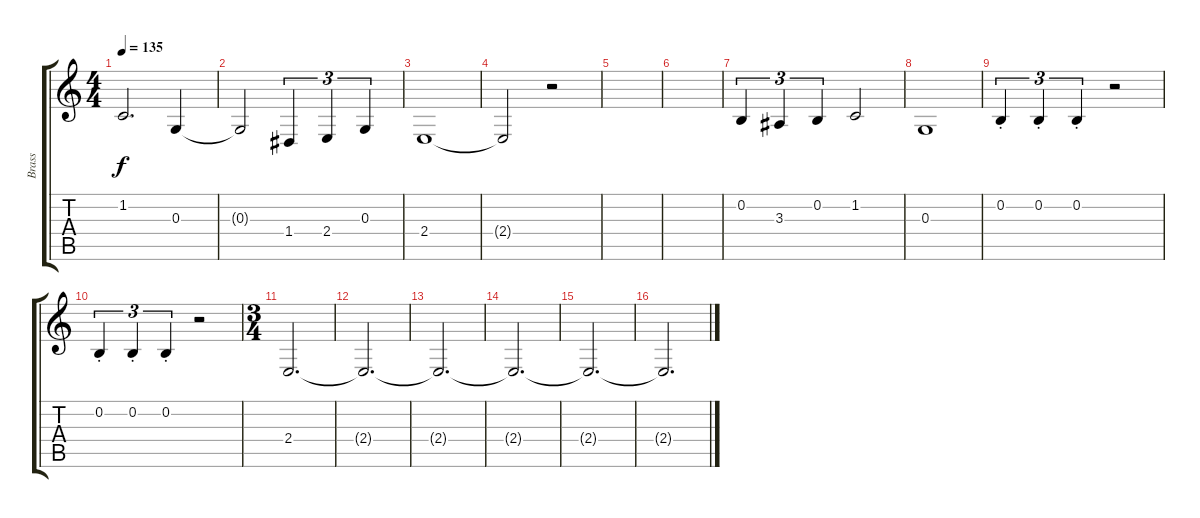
\track ("Brass" "Brass") {instrument frenchhorn}
\staff {score tabs}
\tuning (E4 B3 G3 D3 A2 E2) {hide}
\ts (4 4)
\tempo 135
\clef g2
\ks c
1.2.2{d dy f} 0.3.4 |
0.3{t}.2 1.4.4{tu (3 2)} 2.4.4{tu (3 2)} 0.3.4{tu (3 2)} |
2.4.1 |
2.4{t}.2 r.2 |
|
|
0.2.4{tu (3 2)} 3.3.4{tu (3 2)} 0.2.4{tu (3 2)} 1.2.2 |
0.3.1 |
0.2{st}.4{tu (3 2)} 0.2{st}.4{tu (3 2)} 0.2{st}.4{tu (3 2)} r.2 |
0.2{st}.4{tu (3 2)} 0.2{st}.4{tu (3 2)} 0.2{st}.4{tu (3 2)} r.2 |
\ts (3 4)
2.4.2{d instrument tuba} |
2.4{t}.2{d} |
2.4{t}.2{d} |
2.4{t}.2{d} |
2.4{t}.2{d} |
2.4{t}.2{d}
